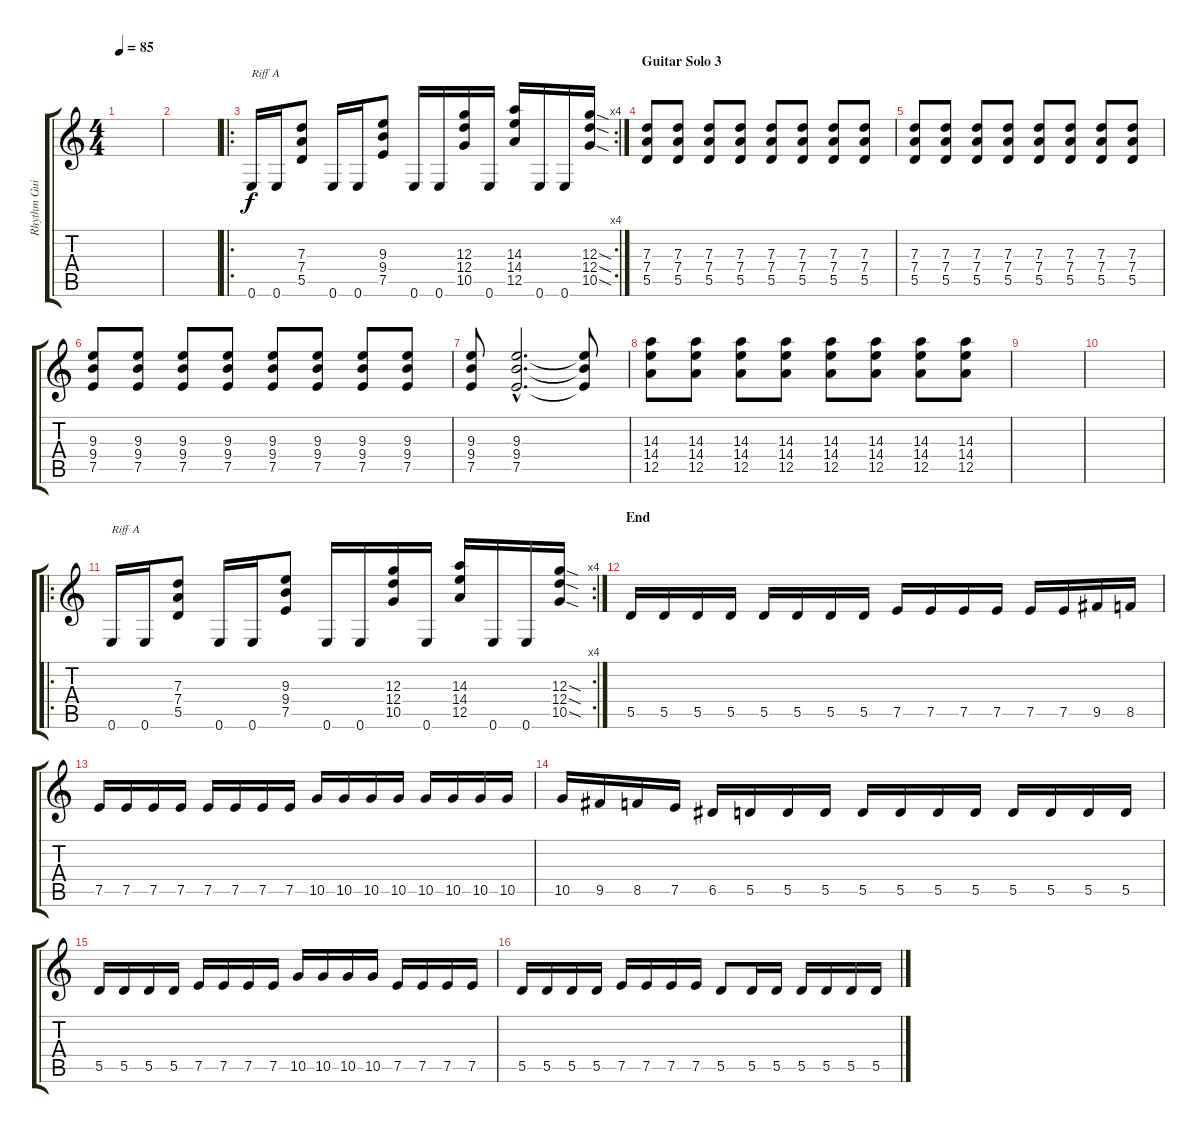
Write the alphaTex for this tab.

\track ("Rhythm Guitar" "Rhythm Gui") {instrument overdrivenguitar}
\staff {score tabs}
\tuning (E4 B3 G3 D3 A2 E2) {hide}
\ts (4 4)
\tempo 85
\clef g2
\ks c
|
|
\ro
\rc 4
0.6.16{txt "Riff A" instrument overdrivenguitar} 0.6.16 (7.3 7.4 5.5).8 0.6.16 0.6.16 (9.3 9.4 7.5).8 0.6.16 0.6.16 (12.3 12.4 10.5).16 0.6.16 (14.3 14.4 12.5).16 0.6.16 0.6.16 (12.3{sod} 12.4{sod} 10.5{sod}).16 |
\section ("" "Guitar Solo 3  ")
(7.3 7.4 5.5).8{volume 8} (7.3 7.4 5.5).8 (7.3 7.4 5.5).8 (7.3 7.4 5.5).8 (7.3 7.4 5.5).8 (7.3 7.4 5.5).8 (7.3 7.4 5.5).8 (7.3 7.4 5.5).8 |
(7.3 7.4 5.5).8 (7.3 7.4 5.5).8 (7.3 7.4 5.5).8 (7.3 7.4 5.5).8 (7.3 7.4 5.5).8 (7.3 7.4 5.5).8 (7.3 7.4 5.5).8 (7.3 7.4 5.5).8 |
(9.3 9.4 7.5).8 (9.3 9.4 7.5).8 (9.3 9.4 7.5).8 (9.3 9.4 7.5).8 (9.3 9.4 7.5).8 (9.3 9.4 7.5).8 (9.3 9.4 7.5).8 (9.3 9.4 7.5).8 |
(9.3 9.4 7.5).8 (9.3{hac} 9.4{hac} 7.5{hac}).2{d} (9.3{t} 9.4{t} 7.5{t}).8 |
(14.3 14.4 12.5).8 (14.3 14.4 12.5).8 (14.3 14.4 12.5).8 (14.3 14.4 12.5).8 (14.3 14.4 12.5).8 (14.3 14.4 12.5).8 (14.3 14.4 12.5).8 (14.3 14.4 12.5).8 |
|
|
\ro
\rc 4
0.6.16{txt "Riff A" volume 16 instrument overdrivenguitar} 0.6.16 (7.3 7.4 5.5).8 0.6.16 0.6.16 (9.3 9.4 7.5).8 0.6.16 0.6.16 (12.3 12.4 10.5).16 0.6.16 (14.3 14.4 12.5).16 0.6.16 0.6.16 (12.3{sod} 12.4{sod} 10.5{sod}).16 |
\section ("" "End")
5.5.16 5.5.16 5.5.16 5.5.16 5.5.16 5.5.16 5.5.16 5.5.16 7.5.16 7.5.16 7.5.16 7.5.16 7.5.16 7.5.16 9.5.16 8.5.16 |
7.5.16 7.5.16 7.5.16 7.5.16 7.5.16 7.5.16 7.5.16 7.5.16 10.5.16 10.5.16 10.5.16 10.5.16 10.5.16 10.5.16 10.5.16 10.5.16 |
10.5.16 9.5.16 8.5.16 7.5.16 6.5.16 5.5.16 5.5.16 5.5.16 5.5.16 5.5.16 5.5.16 5.5.16 5.5.16 5.5.16 5.5.16 5.5.16 |
5.5.16 5.5.16 5.5.16 5.5.16 7.5.16 7.5.16 7.5.16 7.5.16 10.5.16 10.5.16 10.5.16 10.5.16 7.5.16 7.5.16 7.5.16 7.5.16 |
5.5.16 5.5.16 5.5.16 5.5.16 7.5.16 7.5.16 7.5.16 7.5.16 5.5.8 5.5.16 5.5.16 5.5.16 5.5.16 5.5.16 5.5.16
